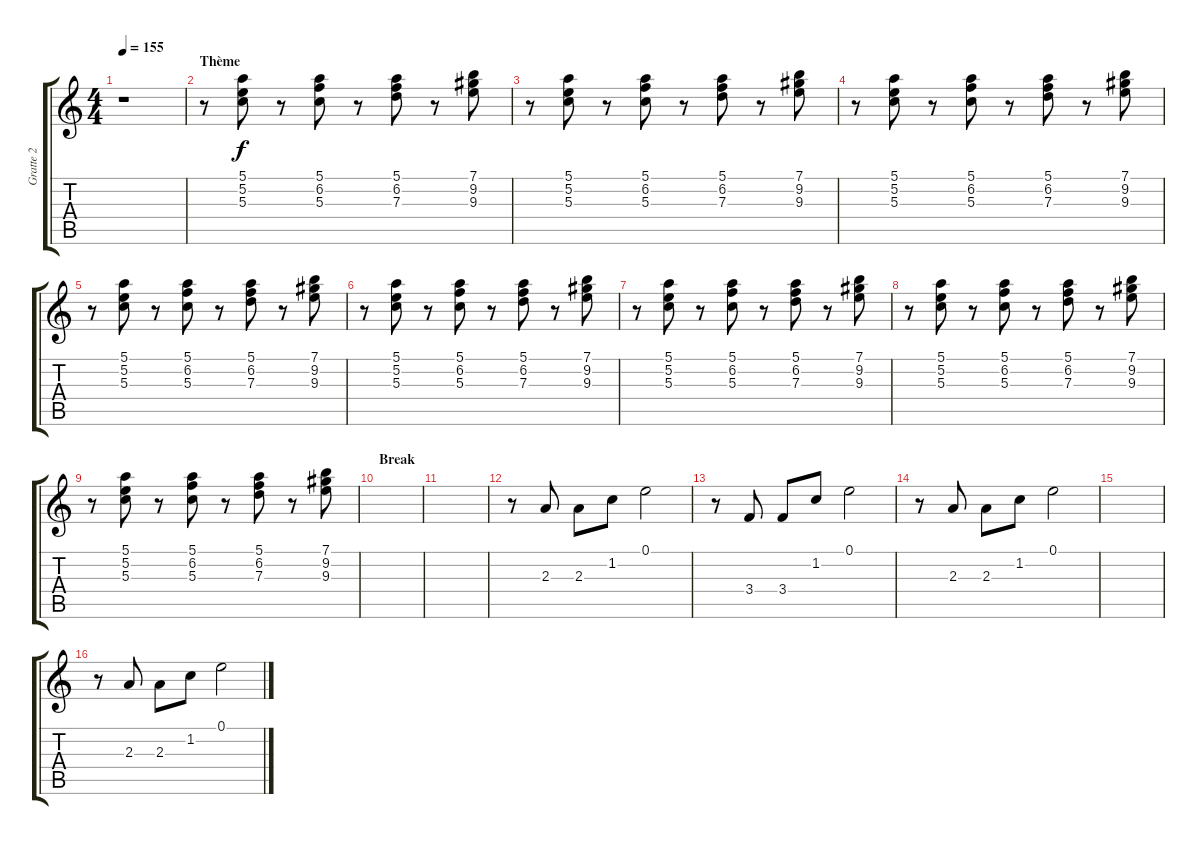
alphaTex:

\track ("Gratte 2" "Gratte 2") {instrument electricguitarmuted}
\staff {score tabs}
\tuning (E4 B3 G3 D3 A2 E2) {hide}
\ts (4 4)
\tempo 155
\clef g2
\ks c
r.1{dy f} |
\section ("" "Thème")
r.8 (5.1 5.2 5.3).8 r.8 (5.1 6.2 5.3).8 r.8 (5.1 6.2 7.3).8 r.8 (7.1 9.2 9.3).8 |
r.8 (5.1 5.2 5.3).8 r.8 (5.1 6.2 5.3).8 r.8 (5.1 6.2 7.3).8 r.8 (7.1 9.2 9.3).8 |
r.8 (5.1 5.2 5.3).8 r.8 (5.1 6.2 5.3).8 r.8 (5.1 6.2 7.3).8 r.8 (7.1 9.2 9.3).8 |
r.8 (5.1 5.2 5.3).8 r.8 (5.1 6.2 5.3).8 r.8 (5.1 6.2 7.3).8 r.8 (7.1 9.2 9.3).8 |
r.8 (5.1 5.2 5.3).8 r.8 (5.1 6.2 5.3).8 r.8 (5.1 6.2 7.3).8 r.8 (7.1 9.2 9.3).8 |
r.8 (5.1 5.2 5.3).8 r.8 (5.1 6.2 5.3).8 r.8 (5.1 6.2 7.3).8 r.8 (7.1 9.2 9.3).8 |
r.8 (5.1 5.2 5.3).8 r.8 (5.1 6.2 5.3).8 r.8 (5.1 6.2 7.3).8 r.8 (7.1 9.2 9.3).8 |
r.8 (5.1 5.2 5.3).8 r.8 (5.1 6.2 5.3).8 r.8 (5.1 6.2 7.3).8 r.8 (7.1 9.2 9.3).8 |
\section ("" "Break")
|
|
r.8 2.3.8{instrument electricguitarjazz} 2.3.8 1.2.8 0.1.2 |
r.8 3.4.8 3.4.8 1.2.8 0.1.2 |
r.8 2.3.8 2.3.8 1.2.8 0.1.2 |
|
r.8 2.3.8{instrument electricguitarjazz} 2.3.8 1.2.8 0.1.2
